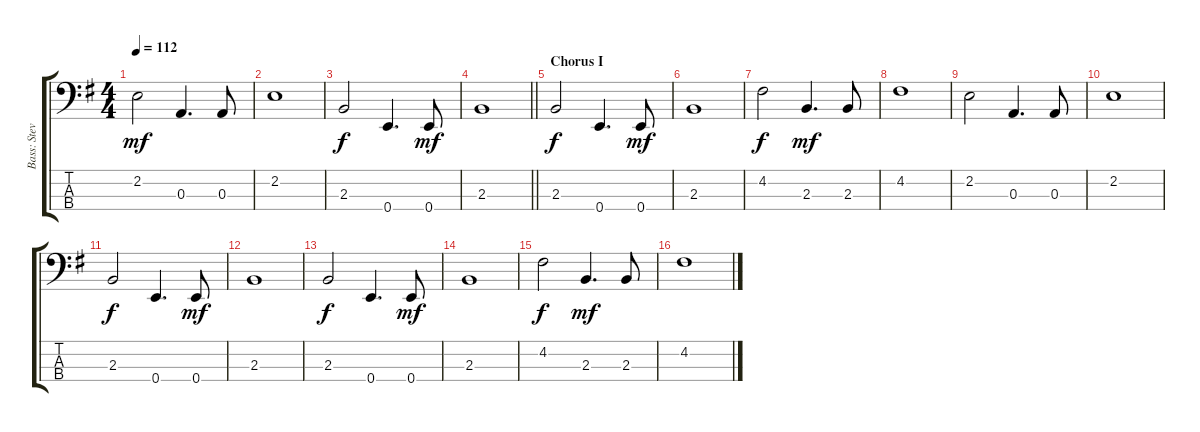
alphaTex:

\track ("Bass: Steve" "Bass: Stev") {instrument electricbassfinger}
\staff {score tabs}
\tuning (G2 D2 A1 E1) {hide}
\ts (4 4)
\tempo 112
\clef f4
\ks g
2.2.2{dy mf} 0.3.4{d} 0.3.8 |
2.2.1 |
2.3.2{dy f} 0.4.4{d} 0.4.8{dy mf} |
\barLineRight lightlight
2.3.1 |
\section ("" "Chorus I")
2.3.2{dy f} 0.4.4{d} 0.4.8{dy mf} |
2.3.1 |
4.2.2{dy f} 2.3.4{d dy mf} 2.3.8 |
4.2.1 |
2.2.2 0.3.4{d} 0.3.8 |
2.2.1 |
2.3.2{dy f} 0.4.4{d} 0.4.8{dy mf} |
2.3.1 |
2.3.2{dy f} 0.4.4{d} 0.4.8{dy mf} |
2.3.1 |
4.2.2{dy f} 2.3.4{d dy mf} 2.3.8 |
4.2.1
